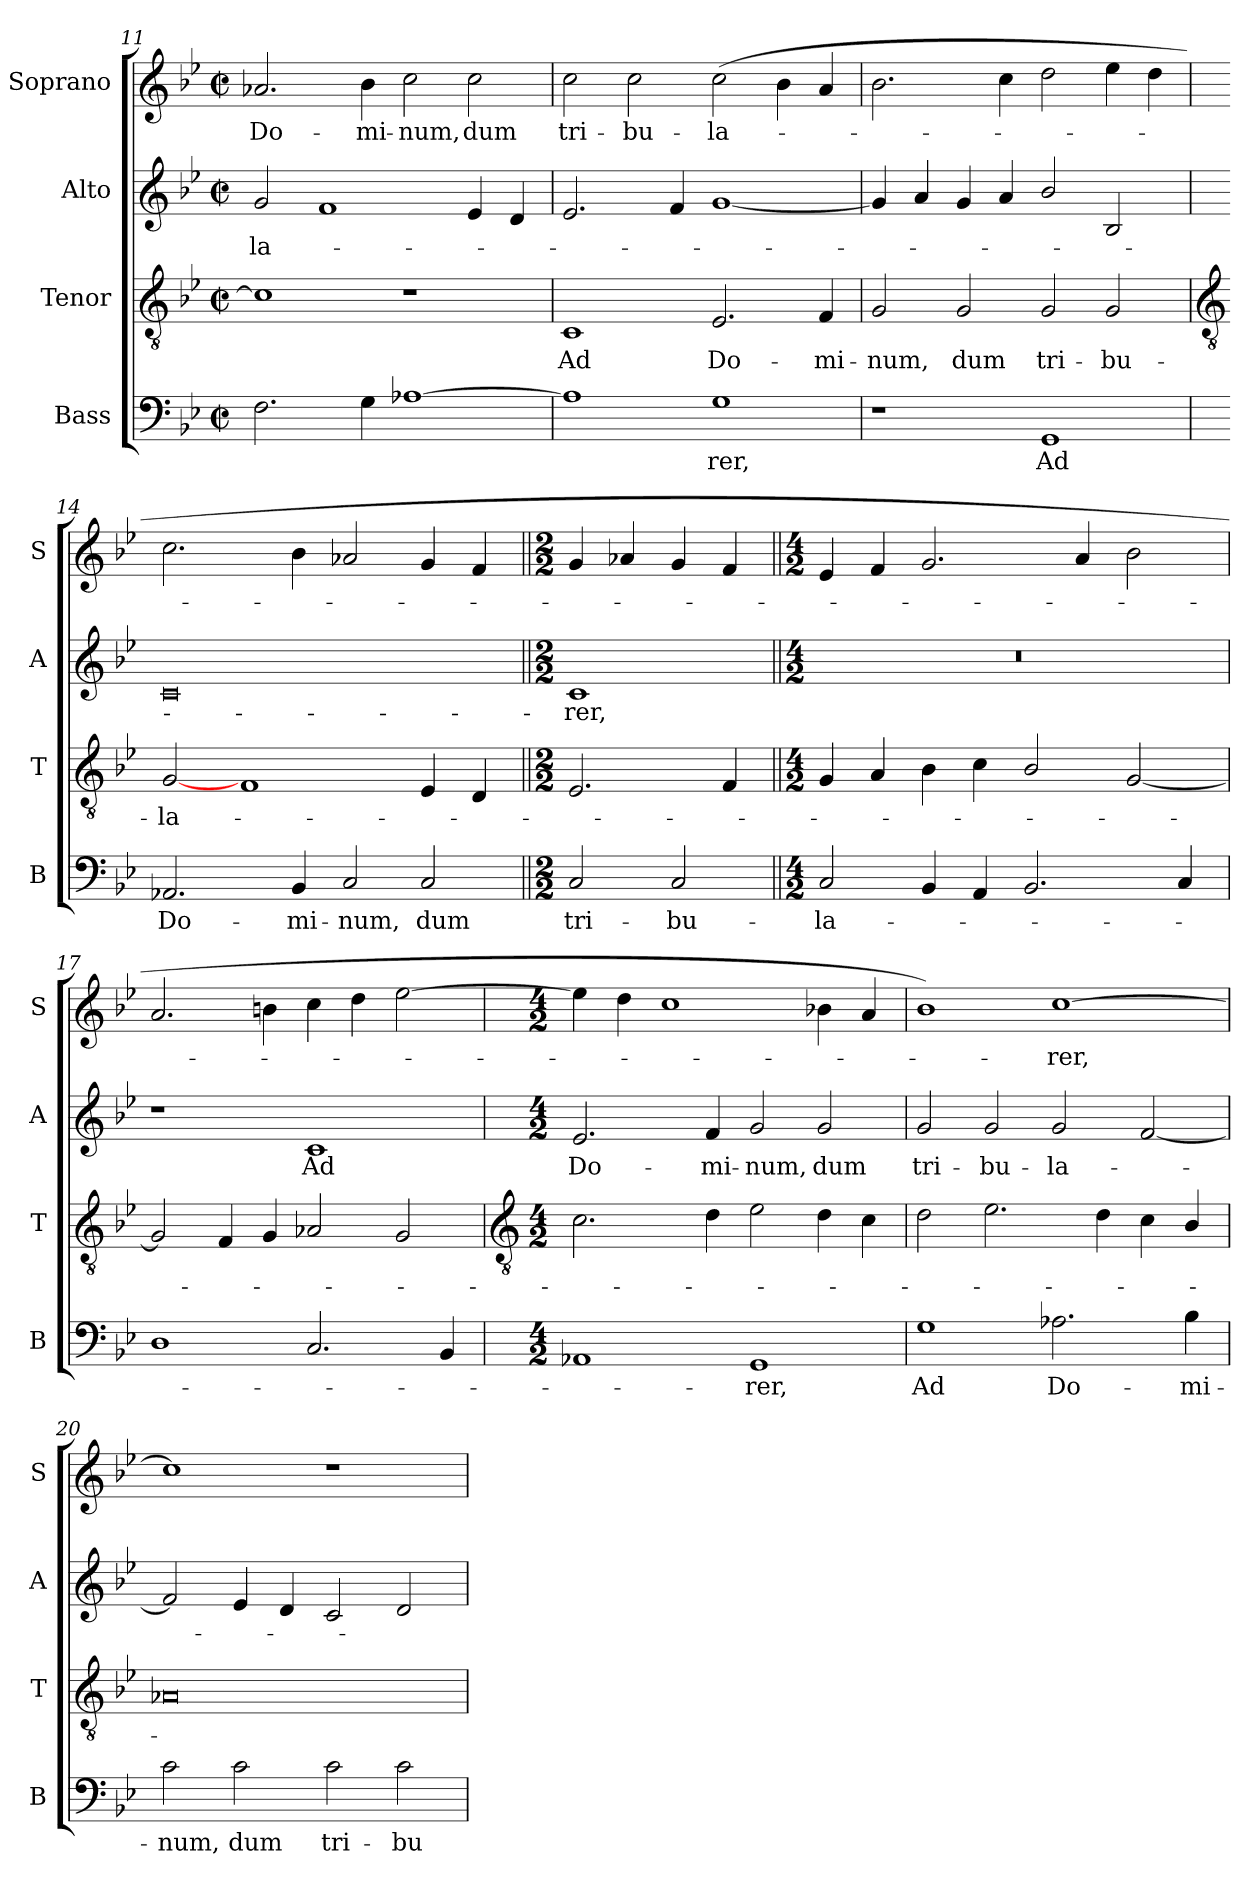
**kern	**text	**kern	**text	**kern	**text	**kern	**text
*part4	*part4	*part3	*part3	*part2	*part2	*part1	*part1
*staff4	*staff4	*staff3	*staff3	*staff2	*staff2	*staff1	*staff1
*I"Bass	*	*I"Tenor	*	*I"Alto	*	*I"Soprano	*
*I'B	*	*I'T	*	*I'A	*	*I'S	*
*clefF4	*	*clefGv2	*	*clefG2	*	*clefG2	*
*k[b-e-]	*	*k[b-e-]	*	*k[b-e-]	*	*k[b-e-]	*
*B-:	*	*B-:	*	*B-:	*	*B-:	*
*M4/2	*	*M4/2	*	*M4/2	*	*M4/2	*
*met(c|)	*	*met(c|)	*	*met(c|)	*	*met(c|)	*
=11	=11	=11	=11	=11	=11	=11	=11
!	!	!	!	!	!LO:LY:b	!	!LO:LY:b
2.F	.	1c]	.	2g	-la-	2.a-X	Do-
.	.	.	.	1f	.	.	.
!	!	!	!	!	!	!	!LO:LY:b
4G	.	.	.	.	.	4b-	-mi-
!	!	!	!	!	!	!	!LO:LY:b
[1A-X	.	1r	.	.	.	2cc	-num,
!	!	!	!	!	!	!	!LO:LY:b
.	.	.	.	4e-	.	2cc	dum
.	.	.	.	4d	.	.	.
=12	=12	=12	=12	=12	=12	=12	=12
!	!	!	!LO:LY:b	!	!	!	!LO:LY:b
1A-]	.	1C	Ad	2.e-	.	2cc	tri-
!	!	!	!	!	!	!	!LO:LY:b
.	.	.	.	.	.	2cc	-bu-
.	.	.	.	4f	.	.	.
!	!LO:LY:b	!	!LO:LY:b	!	!	!	!LO:LY:b
1G	rer,	2.E-	Do-	[1g	.	(>2cc	-la-
.	.	.	.	.	.	4b-\	.
!	!	!	!LO:LY:b	!	!	!	!
.	.	4F	-mi-	.	.	4a	.
=13	=13	=13	=13	=13	=13	=13	=13
!	!	!	!LO:LY:b	!	!	!	!
1r	.	2G	-num,	4g]	.	2.b-	.
.	.	.	.	4a	.	.	.
!	!	!	!LO:LY:b	!	!	!	!
.	.	2G	dum	4g	.	.	.
.	.	.	.	4a	.	4cc	.
!	!LO:LY:b	!	!LO:LY:b	!	!	!	!
1GG	Ad	2G	tri-	2b-/	.	2dd	.
!	!	!	!LO:LY:b	!	!	!	!
.	.	2G	-bu-	2B-	.	4ee-	.
.	.	.	.	.	.	4dd	.
!!LO:LB:g=z
=14	=14	=14	=14	=14	=14	=14	=14
*	*	*clefGv2	*	*	*	*	*
!	!LO:LY:b	!	!LO:LY:b	!	!	!	!
2.AA-X	Do-	[2G	-la-	0c	.	2.cc	.
.	.	1F	.	.	.	.	.
!	!LO:LY:b	!	!	!	!	!	!
4BB-	-mi-	.	.	.	.	4b-	.
!	!LO:LY:b	!	!	!	!	!	!
2C	-num,	.	.	.	.	2a-X	.
!	!LO:LY:b	!	!	!	!	!	!
2C	dum	4E-	.	.	.	4g	.
.	.	4D	.	.	.	4f	.
=15||	=15||	=15||	=15||	=15||	=15||	=15||	=15||
*M2/2	*	*M2/2	*	*M2/2	*	*M2/2	*
!	!LO:LY:b	!	!	!	!LO:LY:b	!	!
2C	tri-	2.E-	.	1c	rer,	4g	.
.	.	.	.	.	.	4a-X	.
!	!LO:LY:b	!	!	!	!	!	!
2C	-bu-	.	.	.	.	4g	.
.	.	4F	.	.	.	4f	.
=16||	=16||	=16||	=16||	=16||	=16||	=16||	=16||
*M4/2	*	*M4/2	*	*M4/2	*	*M4/2	*
!	!LO:LY:b	!	!	!	!	!	!
2C	-la-	4G	.	0r	.	4e-	.
.	.	4A	.	.	.	4f	.
4BB-	.	4B-	.	.	.	2.g	.
4AA	.	4c	.	.	.	.	.
2.BB-	.	2B-/	.	.	.	.	.
.	.	.	.	.	.	4a	.
.	.	[2G	.	.	.	2b-	.
4C	.	.	.	.	.	.	.
=17	=17	=17	=17	=17	=17	=17	=17
1D	.	2G]	.	1r	.	2.a	.
.	.	4F	.	.	.	.	.
.	.	4G	.	.	.	4bn	.
!	!	!	!	!	!LO:LY:b	!	!
2.C	.	2A-X	.	1c	Ad	4cc	.
.	.	.	.	.	.	4dd	.
.	.	2G	.	.	.	[2ee-	.
4BB-	.	.	.	.	.	.	.
!!LO:LB:g=z
=18	=18	=18	=18	=18	=18	=18	=18
*	*	*clefGv2	*	*	*	*	*
*M4/2	*	*M4/2	*	*M4/2	*	*M4/2	*
!	!	!	!	!	!LO:LY:b	!	!
1AA-X	.	2.c	.	2.e-	Do-	4ee-]	.
.	.	.	.	.	.	4dd	.
.	.	.	.	.	.	1cc	.
!	!	!	!	!	!LO:LY:b	!	!
.	.	4d	.	4f	-mi-	.	.
!	!LO:LY:b	!	!	!	!LO:LY:b	!	!
1GG	rer,	2e-	.	2g	-num,	.	.
!	!	!	!	!	!LO:LY:b	!	!
.	.	4d	.	2g	dum	4b-X	.
.	.	4c	.	.	.	4a	.
=19	=19	=19	=19	=19	=19	=19	=19
!	!LO:LY:b	!	!	!	!LO:LY:b	!	!
1G	Ad	2d	.	2g	tri-	1b-)	.
!	!	!	!	!	!LO:LY:b	!	!
.	.	2.e-	.	2g	-bu-	.	.
!	!LO:LY:b	!	!	!	!LO:LY:b	!	!LO:LY:b
2.A-X	Do-	.	.	2g	-la-	[1cc	rer,
.	.	4d	.	.	.	.	.
.	.	4c	.	[2f	.	.	.
!	!LO:LY:b	!	!	!	!	!	!
4B-	-mi-	4B-/	.	.	.	.	.
=20	=20	=20	=20	=20	=20	=20	=20
!	!LO:LY:b	!	!	!	!	!	!
2c	-num,	0A-X	.	2f]	.	1cc]	.
!	!LO:LY:b	!	!	!	!	!	!
2c	dum	.	.	4e-	.	.	.
.	.	.	.	4d	.	.	.
!	!LO:LY:b	!	!	!	!	!	!
2c	tri-	.	.	2c	.	1r	.
!	!LO:LY:b	!	!	!	!	!	!
2c	-bu-	.	.	2d	.	.	.
=	=	=	=	=	=	=	=
*-	*-	*-	*-	*-	*-	*-	*-
